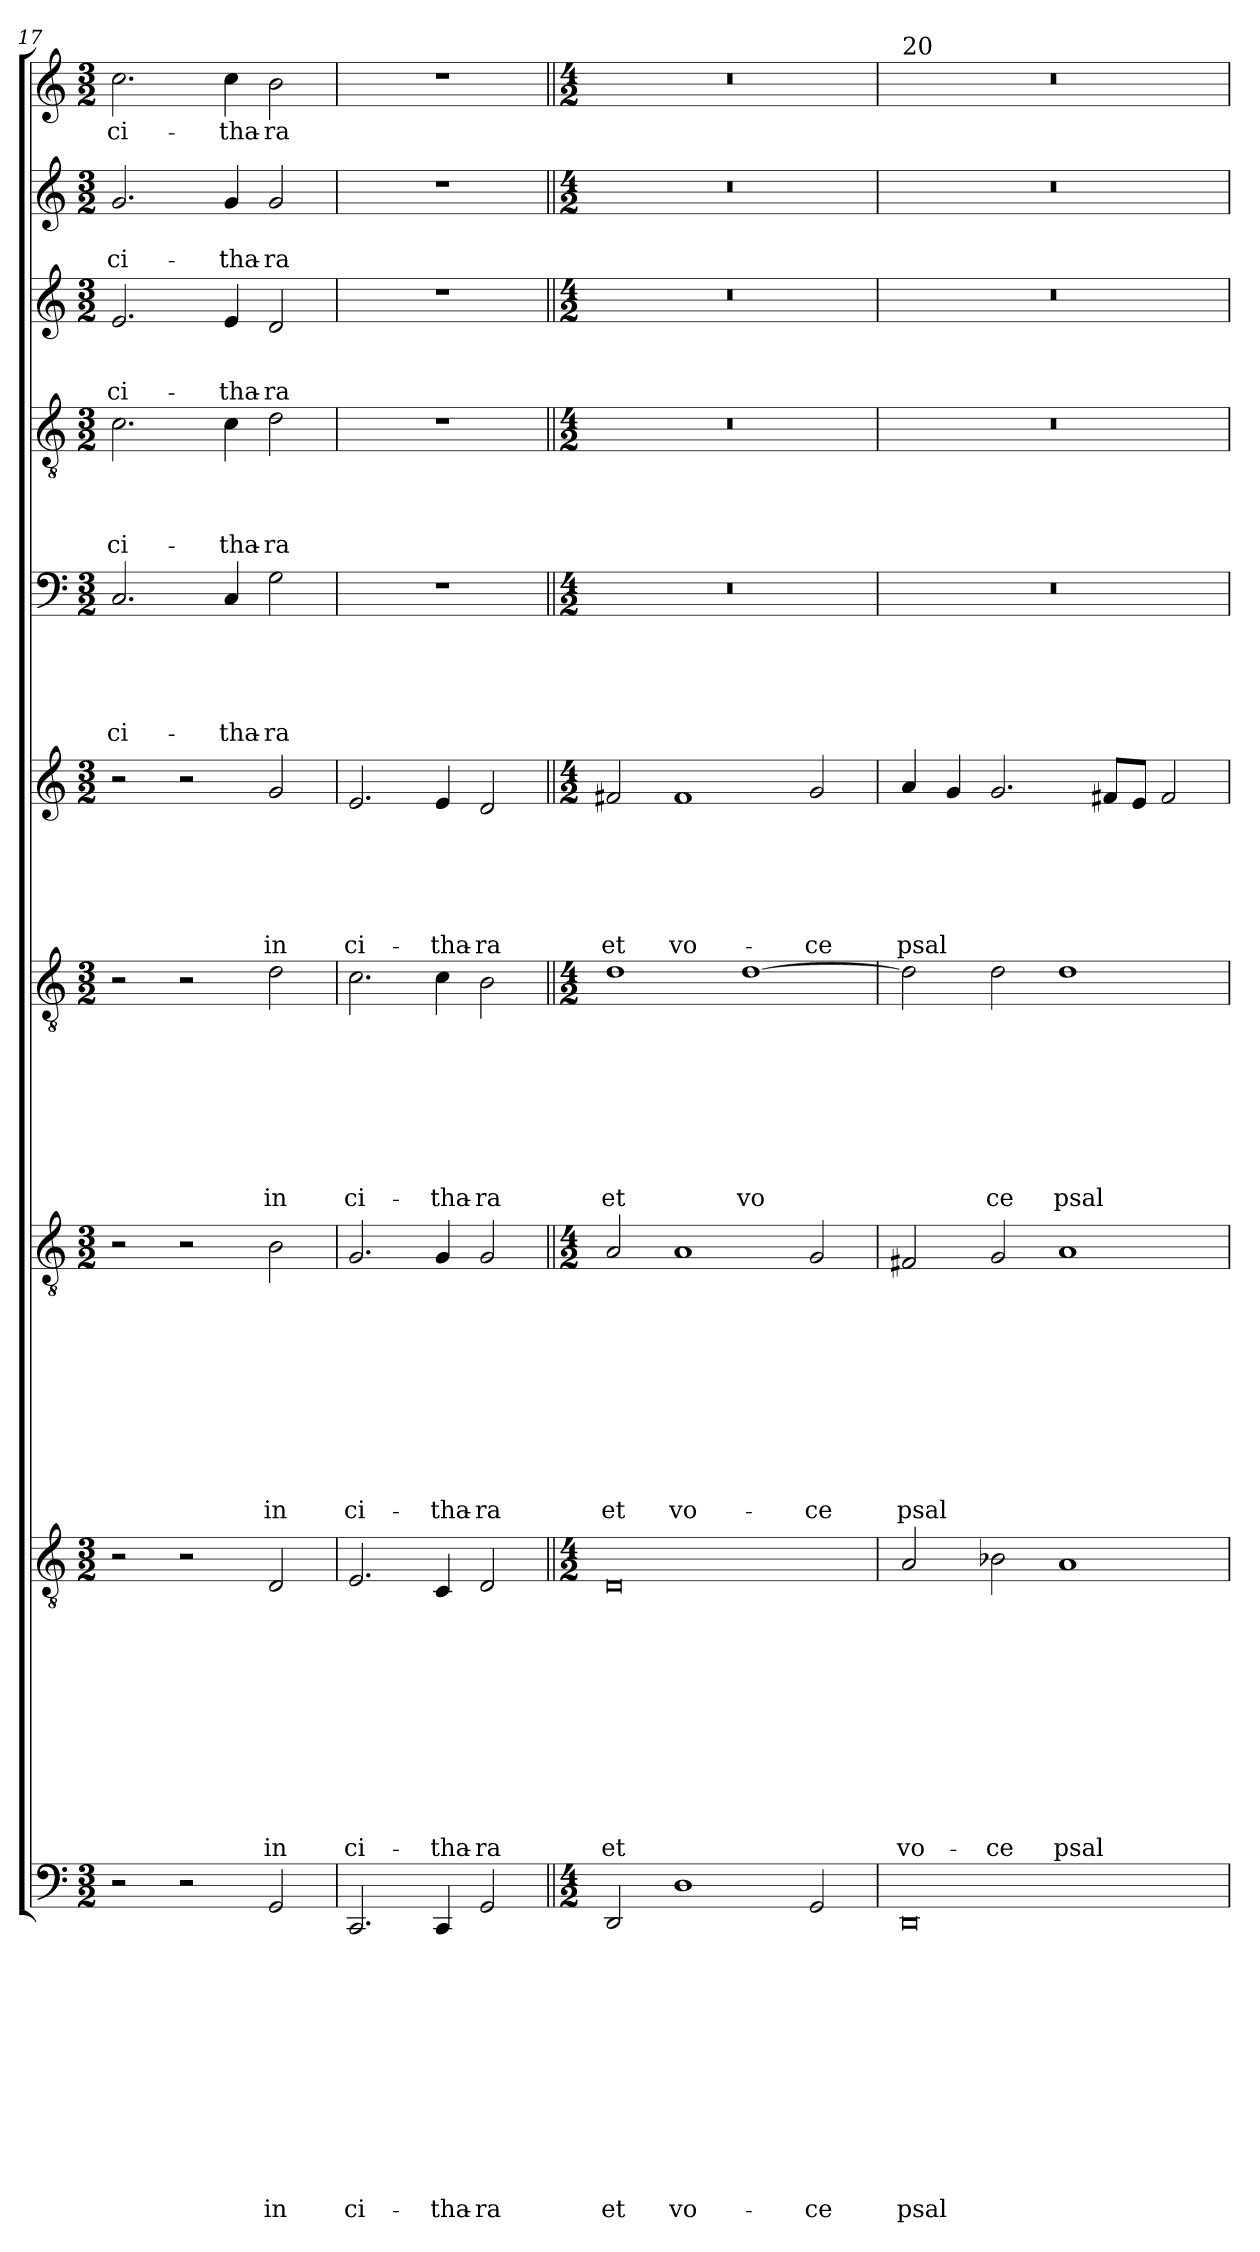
**kern	**text	**text	**text	**text	**text	**text	**text	**text	**text	**text	**text	**text	**kern	**text	**text	**text	**text	**text	**text	**text	**text	**text	**text	**text	**kern	**text	**text	**text	**text	**text	**text	**text	**text	**text	**text	**kern	**text	**text	**text	**text	**text	**text	**text	**text	**kern	**text	**text	**text	**text	**text	**text	**kern	**text	**text	**text	**text	**text	**kern	**text	**text	**text	**text	**kern	**text	**text	**text	**kern	**text	**text	**kern	**text
*part10	*part10	*part10	*part10	*part10	*part10	*part10	*part10	*part10	*part10	*part10	*part10	*part10	*part9	*part9	*part9	*part9	*part9	*part9	*part9	*part9	*part9	*part9	*part9	*part9	*part8	*part8	*part8	*part8	*part8	*part8	*part8	*part8	*part8	*part8	*part8	*part7	*part7	*part7	*part7	*part7	*part7	*part7	*part7	*part7	*part6	*part6	*part6	*part6	*part6	*part6	*part6	*part5	*part5	*part5	*part5	*part5	*part5	*part4	*part4	*part4	*part4	*part4	*part3	*part3	*part3	*part3	*part2	*part2	*part2	*part1	*part1
*staff10	*staff10	*staff10	*staff10	*staff10	*staff10	*staff10	*staff10	*staff10	*staff10	*staff10	*staff10	*staff10	*staff9	*staff9	*staff9	*staff9	*staff9	*staff9	*staff9	*staff9	*staff9	*staff9	*staff9	*staff9	*staff8	*staff8	*staff8	*staff8	*staff8	*staff8	*staff8	*staff8	*staff8	*staff8	*staff8	*staff7	*staff7	*staff7	*staff7	*staff7	*staff7	*staff7	*staff7	*staff7	*staff6	*staff6	*staff6	*staff6	*staff6	*staff6	*staff6	*staff5	*staff5	*staff5	*staff5	*staff5	*staff5	*staff4	*staff4	*staff4	*staff4	*staff4	*staff3	*staff3	*staff3	*staff3	*staff2	*staff2	*staff2	*staff1	*staff1
*clefF4	*	*	*	*	*	*	*	*	*	*	*	*	*clefGv2	*	*	*	*	*	*	*	*	*	*	*	*clefGv2	*	*	*	*	*	*	*	*	*	*	*clefGv2	*	*	*	*	*	*	*	*	*clefG2	*	*	*	*	*	*	*clefF4	*	*	*	*	*	*clefGv2	*	*	*	*	*clefG2	*	*	*	*clefG2	*	*	*clefG2	*
*k[]	*	*	*	*	*	*	*	*	*	*	*	*	*k[]	*	*	*	*	*	*	*	*	*	*	*	*k[]	*	*	*	*	*	*	*	*	*	*	*k[]	*	*	*	*	*	*	*	*	*k[]	*	*	*	*	*	*	*k[]	*	*	*	*	*	*k[]	*	*	*	*	*k[]	*	*	*	*k[]	*	*	*k[]	*
*C:	*	*	*	*	*	*	*	*	*	*	*	*	*C:	*	*	*	*	*	*	*	*	*	*	*	*C:	*	*	*	*	*	*	*	*	*	*	*C:	*	*	*	*	*	*	*	*	*C:	*	*	*	*	*	*	*C:	*	*	*	*	*	*C:	*	*	*	*	*C:	*	*	*	*C:	*	*	*C:	*
*M3/2	*	*	*	*	*	*	*	*	*	*	*	*	*M3/2	*	*	*	*	*	*	*	*	*	*	*	*M3/2	*	*	*	*	*	*	*	*	*	*	*M3/2	*	*	*	*	*	*	*	*	*M3/2	*	*	*	*	*	*	*M3/2	*	*	*	*	*	*M3/2	*	*	*	*	*M3/2	*	*	*	*M3/2	*	*	*M3/2	*
=17	=17	=17	=17	=17	=17	=17	=17	=17	=17	=17	=17	=17	=17	=17	=17	=17	=17	=17	=17	=17	=17	=17	=17	=17	=17	=17	=17	=17	=17	=17	=17	=17	=17	=17	=17	=17	=17	=17	=17	=17	=17	=17	=17	=17	=17	=17	=17	=17	=17	=17	=17	=17	=17	=17	=17	=17	=17	=17	=17	=17	=17	=17	=17	=17	=17	=17	=17	=17	=17	=17	=17
!	!	!	!	!	!	!	!	!	!	!	!	!	!	!	!	!	!	!	!	!	!	!	!	!	!	!	!	!	!	!	!	!	!	!	!	!	!	!	!	!	!	!	!	!	!	!	!	!	!	!	!	!	!	!	!	!	!LO:LY:b	!	!	!	!	!LO:LY:b	!	!	!	!LO:LY:b	!	!	!LO:LY:b	!	!LO:LY:b
2r	.	.	.	.	.	.	.	.	.	.	.	.	2r	.	.	.	.	.	.	.	.	.	.	.	2r	.	.	.	.	.	.	.	.	.	.	2r	.	.	.	.	.	.	.	.	2r	.	.	.	.	.	.	2.C/	.	.	.	.	ci-	2.c\	.	.	.	ci-	2.e/	.	.	ci-	2.g/	.	ci-	2.cc\	ci-
2r	.	.	.	.	.	.	.	.	.	.	.	.	2r	.	.	.	.	.	.	.	.	.	.	.	2r	.	.	.	.	.	.	.	.	.	.	2r	.	.	.	.	.	.	.	.	2r	.	.	.	.	.	.	.	.	.	.	.	.	.	.	.	.	.	.	.	.	.	.	.	.	.	.
!	!	!	!	!	!	!	!	!	!	!	!	!	!	!	!	!	!	!	!	!	!	!	!	!	!	!	!	!	!	!	!	!	!	!	!	!	!	!	!	!	!	!	!	!	!	!	!	!	!	!	!	!	!	!	!	!	!LO:LY:b	!	!	!	!	!LO:LY:b	!	!	!	!LO:LY:b	!	!	!LO:LY:b	!	!LO:LY:b
.	.	.	.	.	.	.	.	.	.	.	.	.	.	.	.	.	.	.	.	.	.	.	.	.	.	.	.	.	.	.	.	.	.	.	.	.	.	.	.	.	.	.	.	.	.	.	.	.	.	.	.	4C/	.	.	.	.	-tha-	4c\	.	.	.	-tha-	4e/	.	.	-tha-	4g/	.	-tha-	4cc\	-tha-
!	!	!	!	!	!	!	!	!	!	!	!	!LO:LY:b	!	!	!	!	!	!	!	!	!	!	!	!LO:LY:b	!	!	!	!	!	!	!	!	!	!	!LO:LY:b	!	!	!	!	!	!	!	!	!LO:LY:b	!	!	!	!	!	!	!LO:LY:b	!	!	!	!	!	!LO:LY:b	!	!	!	!	!LO:LY:b	!	!	!	!LO:LY:b	!	!	!LO:LY:b	!	!LO:LY:b
2GG/	.	.	.	.	.	.	.	.	.	.	.	in	2D/	.	.	.	.	.	.	.	.	.	.	in	2B\	.	.	.	.	.	.	.	.	.	in	2d\	.	.	.	.	.	.	.	in	2g/	.	.	.	.	.	in	2G\	.	.	.	.	-ra	2d\	.	.	.	-ra	2d/	.	.	-ra	2g/	.	-ra	2b\	-ra
=18	=18	=18	=18	=18	=18	=18	=18	=18	=18	=18	=18	=18	=18	=18	=18	=18	=18	=18	=18	=18	=18	=18	=18	=18	=18	=18	=18	=18	=18	=18	=18	=18	=18	=18	=18	=18	=18	=18	=18	=18	=18	=18	=18	=18	=18	=18	=18	=18	=18	=18	=18	=18	=18	=18	=18	=18	=18	=18	=18	=18	=18	=18	=18	=18	=18	=18	=18	=18	=18	=18	=18
!	!	!	!	!	!	!	!	!	!	!	!	!LO:LY:b	!	!	!	!	!	!	!	!	!	!	!	!LO:LY:b	!	!	!	!	!	!	!	!	!	!	!LO:LY:b	!	!	!	!	!	!	!	!	!LO:LY:b	!	!	!	!	!	!	!LO:LY:b	!	!	!	!	!	!	!	!	!	!	!	!	!	!	!	!	!	!	!	!
2.CC/	.	.	.	.	.	.	.	.	.	.	.	ci-	2.E/	.	.	.	.	.	.	.	.	.	.	ci-	2.G/	.	.	.	.	.	.	.	.	.	ci-	2.c\	.	.	.	.	.	.	.	ci-	2.e/	.	.	.	.	.	ci-	1.r	.	.	.	.	.	1.r	.	.	.	.	1.r	.	.	.	1.r	.	.	1.r	.
!	!	!	!	!	!	!	!	!	!	!	!	!LO:LY:b	!	!	!	!	!	!	!	!	!	!	!	!LO:LY:b	!	!	!	!	!	!	!	!	!	!	!LO:LY:b	!	!	!	!	!	!	!	!	!LO:LY:b	!	!	!	!	!	!	!LO:LY:b	!	!	!	!	!	!	!	!	!	!	!	!	!	!	!	!	!	!	!	!
4CC/	.	.	.	.	.	.	.	.	.	.	.	-tha-	4C/	.	.	.	.	.	.	.	.	.	.	-tha-	4G/	.	.	.	.	.	.	.	.	.	-tha-	4c\	.	.	.	.	.	.	.	-tha-	4e/	.	.	.	.	.	-tha-	.	.	.	.	.	.	.	.	.	.	.	.	.	.	.	.	.	.	.	.
!	!	!	!	!	!	!	!	!	!	!	!	!LO:LY:b	!	!	!	!	!	!	!	!	!	!	!	!LO:LY:b	!	!	!	!	!	!	!	!	!	!	!LO:LY:b	!	!	!	!	!	!	!	!	!LO:LY:b	!	!	!	!	!	!	!LO:LY:b	!	!	!	!	!	!	!	!	!	!	!	!	!	!	!	!	!	!	!	!
2GG/	.	.	.	.	.	.	.	.	.	.	.	-ra	2D/	.	.	.	.	.	.	.	.	.	.	-ra	2G/	.	.	.	.	.	.	.	.	.	-ra	2B\	.	.	.	.	.	.	.	-ra	2d/	.	.	.	.	.	-ra	.	.	.	.	.	.	.	.	.	.	.	.	.	.	.	.	.	.	.	.
!!LO:PB:g=z
=19||	=19||	=19||	=19||	=19||	=19||	=19||	=19||	=19||	=19||	=19||	=19||	=19||	=19||	=19||	=19||	=19||	=19||	=19||	=19||	=19||	=19||	=19||	=19||	=19||	=19||	=19||	=19||	=19||	=19||	=19||	=19||	=19||	=19||	=19||	=19||	=19||	=19||	=19||	=19||	=19||	=19||	=19||	=19||	=19||	=19||	=19||	=19||	=19||	=19||	=19||	=19||	=19||	=19||	=19||	=19||	=19||	=19||	=19||	=19||	=19||	=19||	=19||	=19||	=19||	=19||	=19||	=19||	=19||	=19||	=19||	=19||
*M4/2	*	*	*	*	*	*	*	*	*	*	*	*	*M4/2	*	*	*	*	*	*	*	*	*	*	*	*M4/2	*	*	*	*	*	*	*	*	*	*	*M4/2	*	*	*	*	*	*	*	*	*M4/2	*	*	*	*	*	*	*M4/2	*	*	*	*	*	*M4/2	*	*	*	*	*M4/2	*	*	*	*M4/2	*	*	*M4/2	*
!	!	!	!	!	!	!	!	!	!	!	!	!LO:LY:b	!	!	!	!	!	!	!	!	!	!	!	!LO:LY:b	!	!	!	!	!	!	!	!	!	!	!LO:LY:b	!	!	!	!	!	!	!	!	!LO:LY:b	!	!	!	!	!	!	!LO:LY:b	!	!	!	!	!	!	!	!	!	!	!	!	!	!	!	!	!	!	!	!
2DD/	.	.	.	.	.	.	.	.	.	.	.	et	0D	.	.	.	.	.	.	.	.	.	.	et	2A/	.	.	.	.	.	.	.	.	.	et	1d	.	.	.	.	.	.	.	et	2f#X/	.	.	.	.	.	et	0r	.	.	.	.	.	0r	.	.	.	.	0r	.	.	.	0r	.	.	0r	.
!	!	!	!	!	!	!	!	!	!	!	!	!LO:LY:b	!	!	!	!	!	!	!	!	!	!	!	!	!	!	!	!	!	!	!	!	!	!	!LO:LY:b	!	!	!	!	!	!	!	!	!	!	!	!	!	!	!	!LO:LY:b	!	!	!	!	!	!	!	!	!	!	!	!	!	!	!	!	!	!	!	!
1D	.	.	.	.	.	.	.	.	.	.	.	vo-	.	.	.	.	.	.	.	.	.	.	.	.	1A	.	.	.	.	.	.	.	.	.	vo-	.	.	.	.	.	.	.	.	.	1f#	.	.	.	.	.	vo-	.	.	.	.	.	.	.	.	.	.	.	.	.	.	.	.	.	.	.	.
!	!	!	!	!	!	!	!	!	!	!	!	!	!	!	!	!	!	!	!	!	!	!	!	!	!	!	!	!	!	!	!	!	!	!	!	!	!	!	!	!	!	!	!	!LO:LY:b	!	!	!	!	!	!	!	!	!	!	!	!	!	!	!	!	!	!	!	!	!	!	!	!	!	!	!
.	.	.	.	.	.	.	.	.	.	.	.	.	.	.	.	.	.	.	.	.	.	.	.	.	.	.	.	.	.	.	.	.	.	.	.	[1d	.	.	.	.	.	.	.	vo	.	.	.	.	.	.	.	.	.	.	.	.	.	.	.	.	.	.	.	.	.	.	.	.	.	.	.
!	!	!	!	!	!	!	!	!	!	!	!	!LO:LY:b	!	!	!	!	!	!	!	!	!	!	!	!	!	!	!	!	!	!	!	!	!	!	!LO:LY:b	!	!	!	!	!	!	!	!	!	!	!	!	!	!	!	!LO:LY:b	!	!	!	!	!	!	!	!	!	!	!	!	!	!	!	!	!	!	!	!
2GG/	.	.	.	.	.	.	.	.	.	.	.	-ce	.	.	.	.	.	.	.	.	.	.	.	.	2G/	.	.	.	.	.	.	.	.	.	-ce	.	.	.	.	.	.	.	.	.	2g/	.	.	.	.	.	-ce	.	.	.	.	.	.	.	.	.	.	.	.	.	.	.	.	.	.	.	.
=20	=20	=20	=20	=20	=20	=20	=20	=20	=20	=20	=20	=20	=20	=20	=20	=20	=20	=20	=20	=20	=20	=20	=20	=20	=20	=20	=20	=20	=20	=20	=20	=20	=20	=20	=20	=20	=20	=20	=20	=20	=20	=20	=20	=20	=20	=20	=20	=20	=20	=20	=20	=20	=20	=20	=20	=20	=20	=20	=20	=20	=20	=20	=20	=20	=20	=20	=20	=20	=20	=20	=20
!	!	!	!	!	!	!	!	!	!	!	!	!	!	!	!	!	!	!	!	!	!	!	!	!	!	!	!	!	!	!	!	!	!	!	!	!	!	!	!	!	!	!	!	!	!	!	!	!	!	!	!	!	!	!	!	!	!	!	!	!	!	!	!	!	!	!	!	!	!	!LO:TX:a:t=20	!
!	!	!	!	!	!	!	!	!	!	!	!	!LO:LY:b	!	!	!	!	!	!	!	!	!	!	!	!LO:LY:b	!	!	!	!	!	!	!	!	!	!	!LO:LY:b	!	!	!	!	!	!	!	!	!LO:LY:b	!	!	!	!	!	!	!LO:LY:b	!	!	!	!	!	!	!	!	!	!	!	!	!	!	!	!	!	!	!	!
0DD	.	.	.	.	.	.	.	.	.	.	.	psal-	2A/	.	.	.	.	.	.	.	.	.	.	vo-	2F#X/	.	.	.	.	.	.	.	.	.	psal	2d\]	.	.	.	.	.	.	.	­	4a/	.	.	.	.	.	psal	0r	.	.	.	.	.	0r	.	.	.	.	0r	.	.	.	0r	.	.	0r	.
.	.	.	.	.	.	.	.	.	.	.	.	.	.	.	.	.	.	.	.	.	.	.	.	.	.	.	.	.	.	.	.	.	.	.	.	.	.	.	.	.	.	.	.	.	4g/	.	.	.	.	.	.	.	.	.	.	.	.	.	.	.	.	.	.	.	.	.	.	.	.	.	.
!	!	!	!	!	!	!	!	!	!	!	!	!	!	!	!	!	!	!	!	!	!	!	!	!LO:LY:b	!	!	!	!	!	!	!	!	!	!	!LO:LY:b	!	!	!	!	!	!	!	!	!LO:LY:b	!	!	!	!	!	!	!LO:LY:b	!	!	!	!	!	!	!	!	!	!	!	!	!	!	!	!	!	!	!	!
.	.	.	.	.	.	.	.	.	.	.	.	.	2B-X\	.	.	.	.	.	.	.	.	.	.	-ce	2G/	.	.	.	.	.	.	.	.	.	­	2d\	.	.	.	.	.	.	.	ce	2.g/	.	.	.	.	.	­	.	.	.	.	.	.	.	.	.	.	.	.	.	.	.	.	.	.	.	.
!	!	!	!	!	!	!	!	!	!	!	!	!	!	!	!	!	!	!	!	!	!	!	!	!LO:LY:b	!	!	!	!	!	!	!	!	!	!	!LO:LY:b	!	!	!	!	!	!	!	!	!LO:LY:b	!	!	!	!	!	!	!	!	!	!	!	!	!	!	!	!	!	!	!	!	!	!	!	!	!	!	!
.	.	.	.	.	.	.	.	.	.	.	.	.	1A	.	.	.	.	.	.	.	.	.	.	psal-	1A	.	.	.	.	.	.	.	.	.	­	1d	.	.	.	.	.	.	.	psal-	.	.	.	.	.	.	.	.	.	.	.	.	.	.	.	.	.	.	.	.	.	.	.	.	.	.	.
!	!	!	!	!	!	!	!	!	!	!	!	!	!	!	!	!	!	!	!	!	!	!	!	!	!	!	!	!	!	!	!	!	!	!	!	!	!	!	!	!	!	!	!	!	!	!	!	!	!	!	!LO:LY:b	!	!	!	!	!	!	!	!	!	!	!	!	!	!	!	!	!	!	!	!
.	.	.	.	.	.	.	.	.	.	.	.	.	.	.	.	.	.	.	.	.	.	.	.	.	.	.	.	.	.	.	.	.	.	.	.	.	.	.	.	.	.	.	.	.	8f#/L	.	.	.	.	.	­	.	.	.	.	.	.	.	.	.	.	.	.	.	.	.	.	.	.	.	.
.	.	.	.	.	.	.	.	.	.	.	.	.	.	.	.	.	.	.	.	.	.	.	.	.	.	.	.	.	.	.	.	.	.	.	.	.	.	.	.	.	.	.	.	.	8e/J	.	.	.	.	.	.	.	.	.	.	.	.	.	.	.	.	.	.	.	.	.	.	.	.	.	.
!	!	!	!	!	!	!	!	!	!	!	!	!	!	!	!	!	!	!	!	!	!	!	!	!	!	!	!	!	!	!	!	!	!	!	!	!	!	!	!	!	!	!	!	!	!	!	!	!	!	!	!LO:LY:b	!	!	!	!	!	!	!	!	!	!	!	!	!	!	!	!	!	!	!	!
.	.	.	.	.	.	.	.	.	.	.	.	.	.	.	.	.	.	.	.	.	.	.	.	.	.	.	.	.	.	.	.	.	.	.	.	.	.	.	.	.	.	.	.	.	2f#/	.	.	.	.	.	­	.	.	.	.	.	.	.	.	.	.	.	.	.	.	.	.	.	.	.	.
=	=	=	=	=	=	=	=	=	=	=	=	=	=	=	=	=	=	=	=	=	=	=	=	=	=	=	=	=	=	=	=	=	=	=	=	=	=	=	=	=	=	=	=	=	=	=	=	=	=	=	=	=	=	=	=	=	=	=	=	=	=	=	=	=	=	=	=	=	=	=	=
*-	*-	*-	*-	*-	*-	*-	*-	*-	*-	*-	*-	*-	*-	*-	*-	*-	*-	*-	*-	*-	*-	*-	*-	*-	*-	*-	*-	*-	*-	*-	*-	*-	*-	*-	*-	*-	*-	*-	*-	*-	*-	*-	*-	*-	*-	*-	*-	*-	*-	*-	*-	*-	*-	*-	*-	*-	*-	*-	*-	*-	*-	*-	*-	*-	*-	*-	*-	*-	*-	*-	*-
